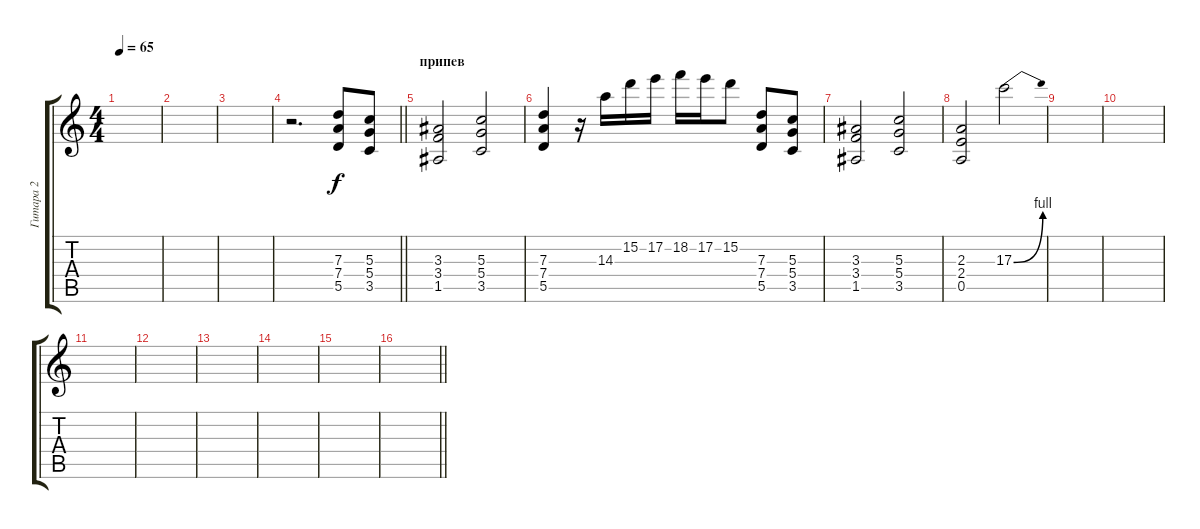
\track ("Гитара 2" "Гитара 2") {instrument overdrivenguitar}
\staff {score tabs}
\tuning (E4 B3 G3 D3 A2 E2) {hide}
\ts (4 4)
\tempo 65
\clef g2
\ks c
|
|
|
\barLineRight lightlight
r.2{d} (7.3 7.4 5.5).8 (5.3 5.4 3.5).8 |
\section ("" "припев")
(3.3 3.4 1.5).2 (5.3 5.4 3.5).2 |
(7.3 7.4 5.5).4 r.16 14.3.16 15.2.16 17.2.16 18.2.16 17.2.16 15.2.8 (7.3 7.4 5.5).8 (5.3 5.4 3.5).8 |
(3.3 3.4 1.5).2 (5.3 5.4 3.5).2 |
(2.3 2.4 0.5).2 17.3{be (bend 0 0 60 4)}.2 |
|
|
|
|
|
|
|
\barLineRight lightlight
